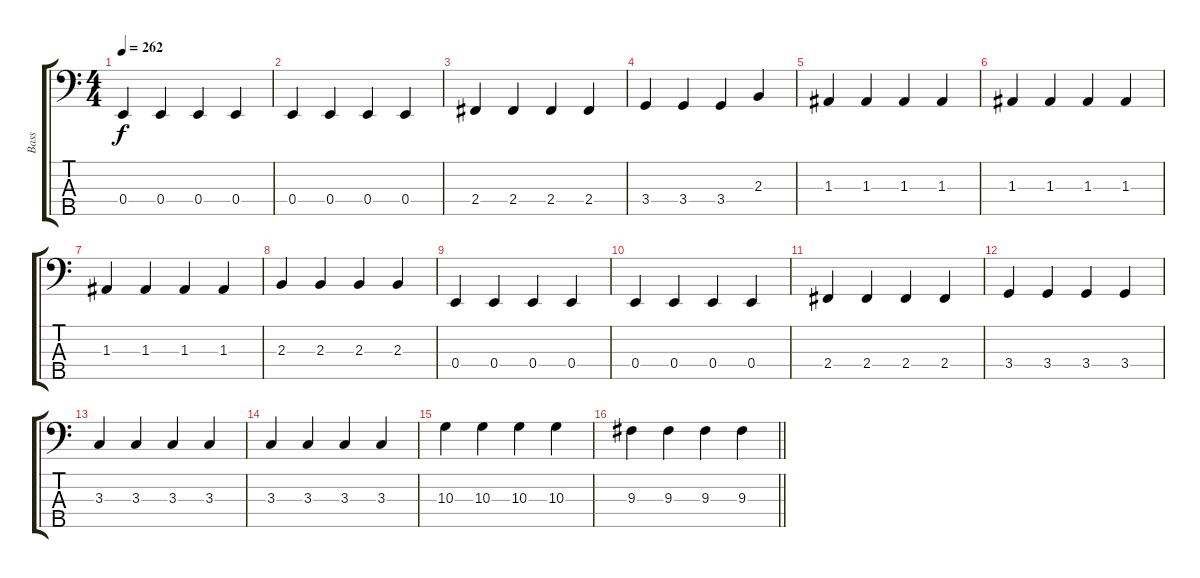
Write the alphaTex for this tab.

\track ("Bass" "Bass") {instrument electricbasspick}
\staff {score tabs}
\tuning (G2 D2 A1 E1 B0) {hide}
\ts (4 4)
\tempo 262
\clef f4
\ks c
0.4.4{dy f} 0.4.4 0.4.4 0.4.4 |
0.4.4 0.4.4 0.4.4 0.4.4 |
2.4.4 2.4.4 2.4.4 2.4.4 |
3.4.4 3.4.4 3.4.4 2.3.4 |
1.3.4 1.3.4 1.3.4 1.3.4 |
1.3.4 1.3.4 1.3.4 1.3.4 |
1.3.4 1.3.4 1.3.4 1.3.4 |
2.3.4 2.3.4 2.3.4 2.3.4 |
0.4.4 0.4.4 0.4.4 0.4.4 |
0.4.4 0.4.4 0.4.4 0.4.4 |
2.4.4 2.4.4 2.4.4 2.4.4 |
3.4.4 3.4.4 3.4.4 3.4.4 |
3.3.4 3.3.4 3.3.4 3.3.4 |
3.3.4 3.3.4 3.3.4 3.3.4 |
10.3.4 10.3.4 10.3.4 10.3.4 |
\barLineRight lightlight
9.3.4 9.3.4 9.3.4 9.3.4
